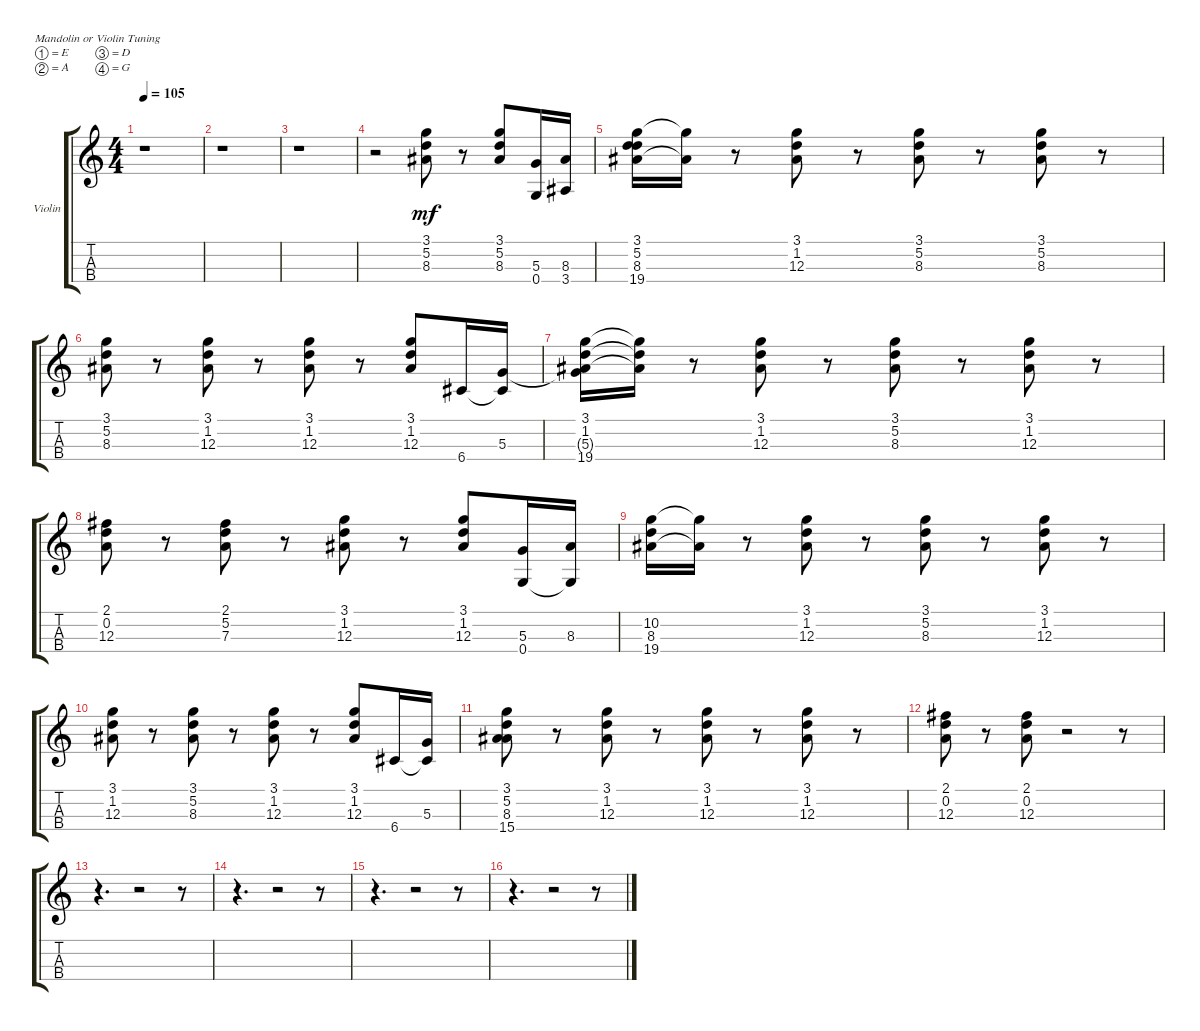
\defaultSystemsLayout 4
\bracketExtendMode groupsimilarinstruments
\firstSystemTrackNameOrientation horizontal
\otherSystemsTrackNameOrientation horizontal
\track ("Violin" "Violin") {instrument violin}
\staff {score tabs}
\tuning (E5 A4 D4 G3)
\ts (4 4)
\tempo 105
\clef g2
\scale
0.333333
\ks c
r.1{dy mf} |
\scale
0.333333 r.1 |
\scale
0.333333 r.1 |
\scale
0.333333 r.2 (3.1 5.2 8.3).8 r.8 (3.1 5.2 8.3).8 (5.3 0.4).16 (8.3 3.4).16 |
\scale
0.333333 (3.1 8.3 5.2 19.4).16 (3.1{t} 8.3{t}).16 r.8 (1.2 3.1 12.3).8 r.8 (5.2 8.3 3.1).8 r.8 (5.2 8.3 3.1).8 r.8 |
\scale
0.333333 (5.2 8.3 3.1).8 r.8 (1.2 3.1 12.3).8 r.8 (1.2 3.1 12.3).8 r.8 (1.2 3.1 12.3).8 6.4.16 (6.4{t} 5.3).16 |
\scale
0.333333 (5.3{t} 1.2 3.1 19.4).16 (1.2{t} 3.1{t} 19.4{t}).16 r.8 (1.2 3.1 12.3).8 r.8 (3.1 5.2 8.3).8 r.8 (1.2 3.1 12.3).8 r.8 |
\scale
0.333333 (0.2 2.1 12.3).8 r.8 (5.2 7.3 2.1).8 r.8 (1.2 12.3 3.1).8 r.8 (1.2 3.1 12.3).8 (5.3 0.4).16 (0.4{t} 8.3).16 |
\scale
0.333333 (8.3 10.2 19.4).16 (8.3{t} 10.2{t}).16 r.8 (1.2 3.1 12.3).8 r.8 (3.1 5.2 8.3).8 r.8 (1.2 3.1 12.3).8 r.8 |
\scale
0.333333 (1.2 12.3 3.1).8 r.8 (5.2 8.3 3.1).8 r.8 (1.2 3.1 12.3).8 r.8 (1.2 3.1 12.3).8 6.4.16 (6.4{t} 5.3).16 |
\scale
0.333333 (5.2 8.3 3.1 15.4).8 r.8 (1.2 3.1 12.3).8 r.8 (1.2 3.1 12.3).8 r.8 (1.2 12.3 3.1).8 r.8 |
\scale
0.333333 (0.2 2.1 12.3).8 r.8 (0.2 2.1 12.3).8 r.2 r.8 |
\scale
0.333333 r.4{d} r.2 r.8 |
\scale
0.333333 r.4{d} r.2 r.8 |
\scale
0.333333 r.4{d} r.2 r.8 |
\scale
0.333333 r.4{d} r.2 r.8
